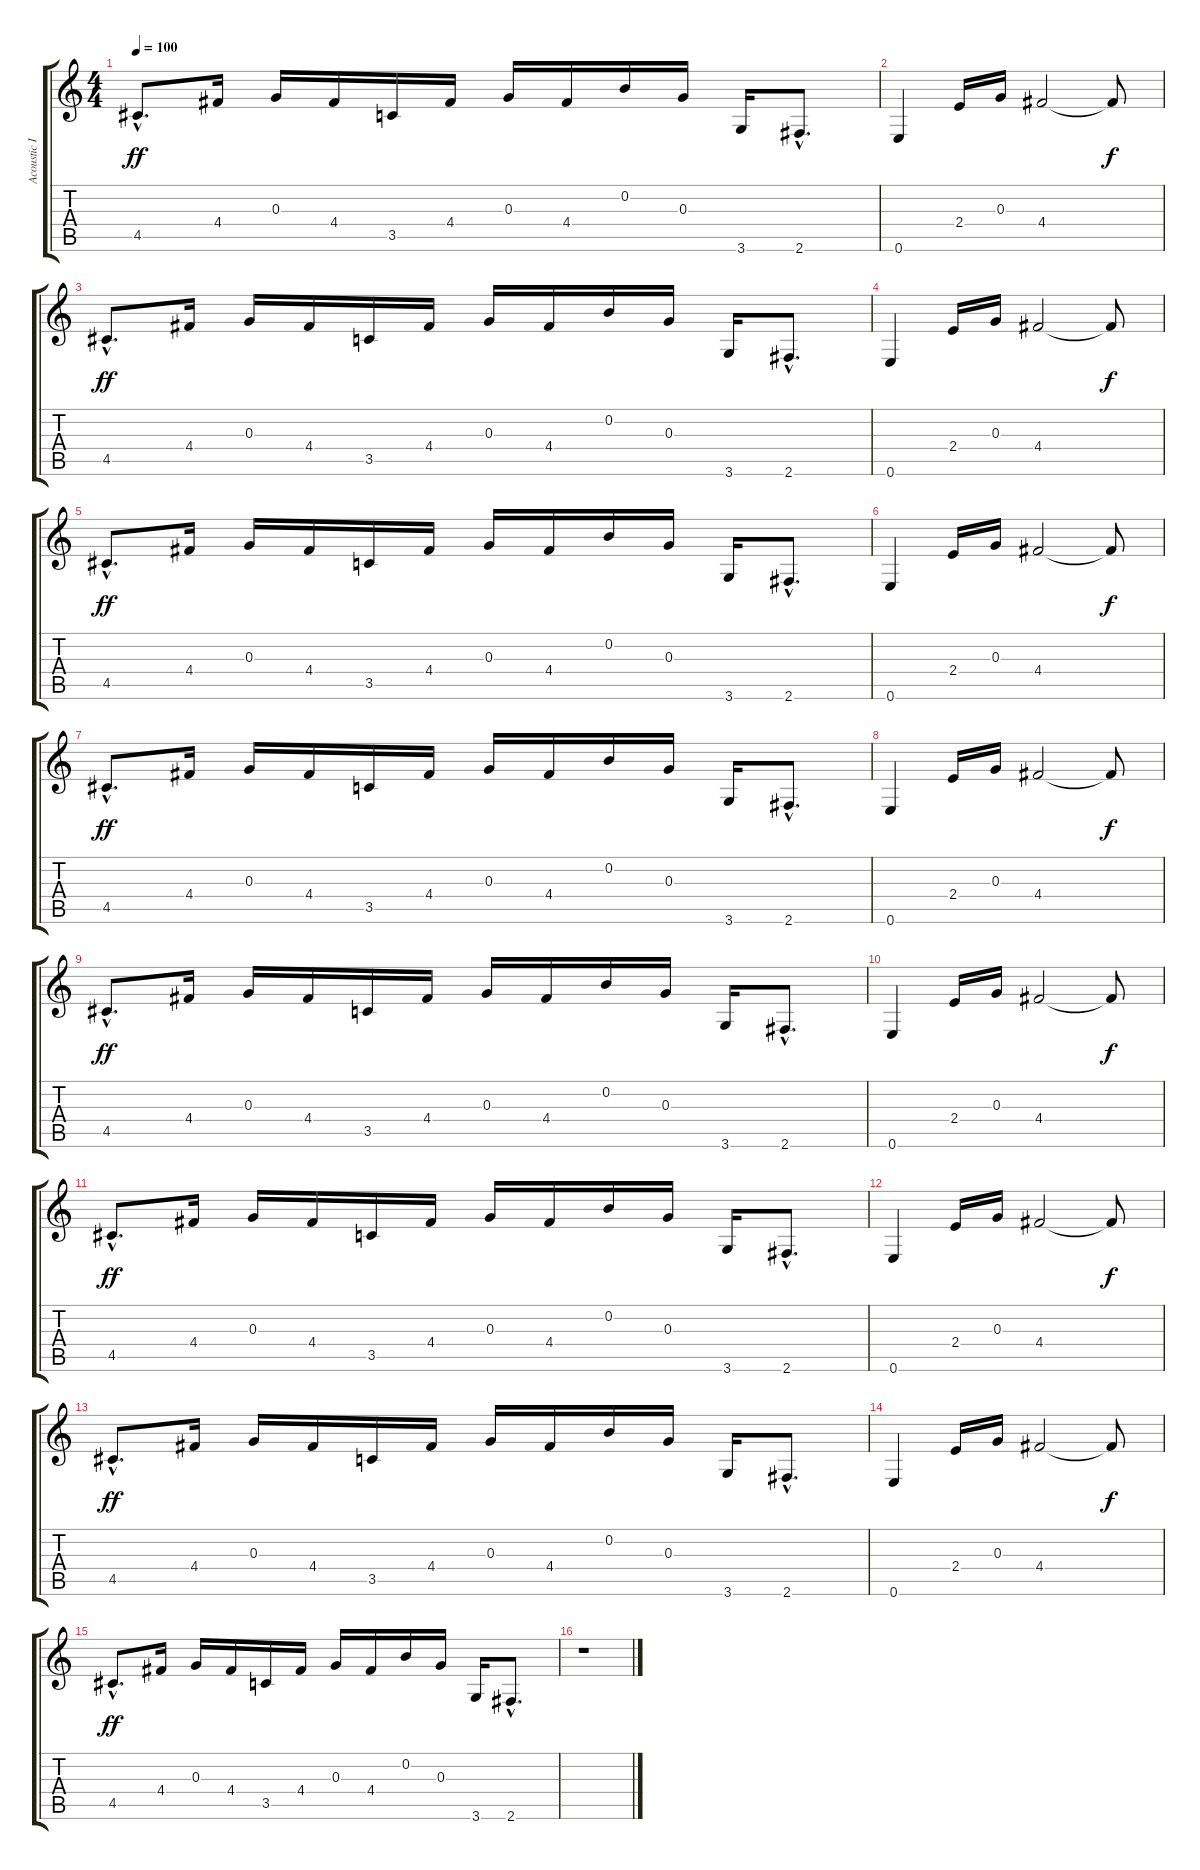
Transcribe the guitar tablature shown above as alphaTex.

\track ("Acoustic II" "Acoustic I") {instrument acousticguitarsteel}
\staff {score tabs}
\tuning (E4 B3 G3 D3 A2 E2) {hide}
\ts (4 4)
\tempo 100
\clef g2
\ks c
4.5{hac}.8{d dy ff} 4.4.16 0.3.16 4.4.16 3.5.16 4.4.16 0.3.16 4.4.16 0.2.16 0.3.16 3.6.16 2.6{hac}.8{d} |
0.6.4 2.4.16 0.3.16 4.4.2 4.4{t}.8{dy f} |
4.5{hac}.8{d dy ff} 4.4.16 0.3.16 4.4.16 3.5.16 4.4.16 0.3.16 4.4.16 0.2.16 0.3.16 3.6.16 2.6{hac}.8{d} |
0.6.4 2.4.16 0.3.16 4.4.2 4.4{t}.8{dy f} |
4.5{hac}.8{d dy ff} 4.4.16 0.3.16 4.4.16 3.5.16 4.4.16 0.3.16 4.4.16 0.2.16 0.3.16 3.6.16 2.6{hac}.8{d} |
0.6.4 2.4.16 0.3.16 4.4.2 4.4{t}.8{dy f} |
4.5{hac}.8{d dy ff} 4.4.16 0.3.16 4.4.16 3.5.16 4.4.16 0.3.16 4.4.16 0.2.16 0.3.16 3.6.16 2.6{hac}.8{d} |
0.6.4 2.4.16 0.3.16 4.4.2 4.4{t}.8{dy f} |
4.5{hac}.8{d dy ff} 4.4.16 0.3.16 4.4.16 3.5.16 4.4.16 0.3.16 4.4.16 0.2.16 0.3.16 3.6.16 2.6{hac}.8{d} |
0.6.4 2.4.16 0.3.16 4.4.2 4.4{t}.8{dy f} |
4.5{hac}.8{d dy ff} 4.4.16 0.3.16 4.4.16 3.5.16 4.4.16 0.3.16 4.4.16 0.2.16 0.3.16 3.6.16 2.6{hac}.8{d} |
0.6.4 2.4.16 0.3.16 4.4.2 4.4{t}.8{dy f} |
4.5{hac}.8{d dy ff} 4.4.16 0.3.16 4.4.16 3.5.16 4.4.16 0.3.16 4.4.16 0.2.16 0.3.16 3.6.16 2.6{hac}.8{d} |
0.6.4 2.4.16 0.3.16 4.4.2 4.4{t}.8{dy f} |
4.5{hac}.8{d dy ff} 4.4.16 0.3.16 4.4.16 3.5.16 4.4.16 0.3.16 4.4.16 0.2.16 0.3.16 3.6.16 2.6{hac}.8{d} |
r.1
